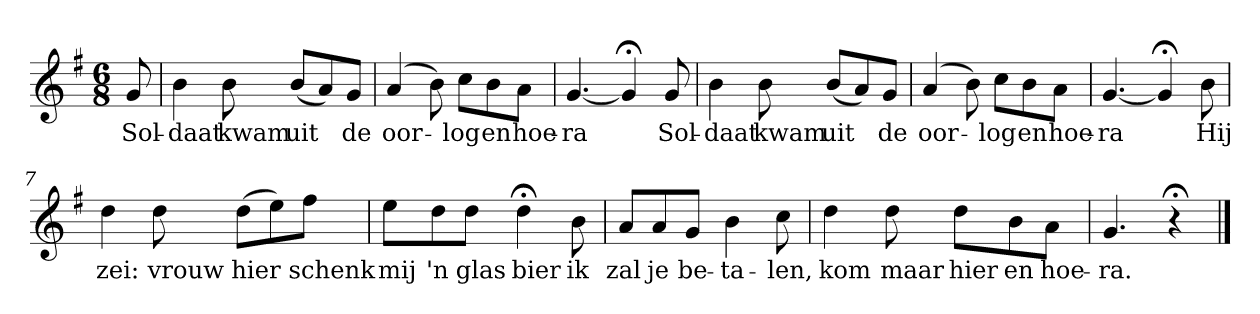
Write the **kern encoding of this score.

**kern	**text
*part1	*part1
*staff1	*staff1
*k[f#]	*
*G:	*
*M6/8	*
*MM120	*
=	=
8g	Sol-
=1	=1
4b	-daat
8b	kwam
(8bL	uit
8a)	.
8gJ	de
=2	=2
(4a	oor-
8b)	.
8ccL	-log
8b	en
8aJ	hoe-
=3	=3
[4.g	-ra
4g;<]	.
8g	Sol-
=4	=4
4b	-daat
8b	kwam
(8bL	uit
8a)	.
8gJ	de
=5	=5
(4a	oor-
8b)	.
8ccL	-log
8b	en
8aJ	hoe-
=6	=6
[4.g	-ra
4g;<]	.
8b	Hij
=7	=7
4dd	zei:
8dd	vrouw
(8ddL	hier
8ee)	.
8ff#J	schenk
=8	=8
8eeL	mij
8dd	'n
8ddJ	glas
4dd;<	bier
8b	ik
=9	=9
8aL	zal
8a	je
8gJ	be-
4b	-ta-
8cc	-len,
=10	=10
4dd	kom
8dd	maar
8ddL	hier
8b	en
8aJ	hoe-
=11	=11
4.g	-ra.
4r;<	.
==	==
*-	*-
